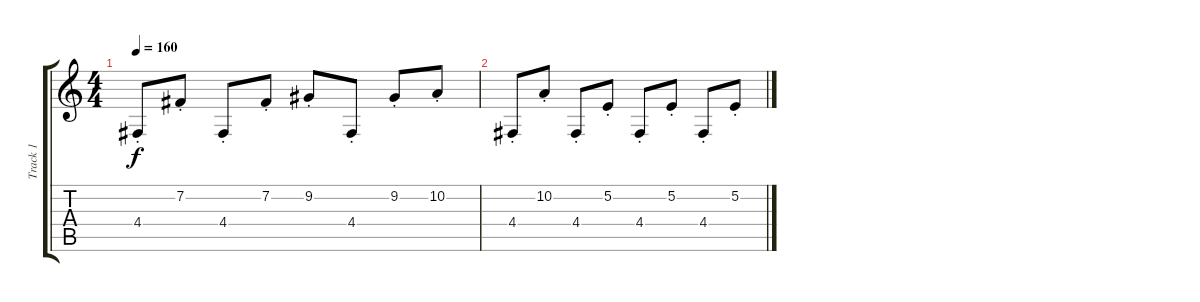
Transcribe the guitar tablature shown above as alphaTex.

\track ("Track 1" "Track 1") {instrument lead2sawtooth}
\staff {score tabs}
\tuning (E4 B3 G3 D3 A2 D2) {hide}
\ts (4 4)
\tempo 160
\clef g2
\ks c
4.4{st}.8{dy f} 7.2{st}.8 4.4{st}.8 7.2{st}.8 9.2{st}.8 4.4{st}.8 9.2{st}.8 10.2{st}.8 |
4.4{st}.8 10.2{st}.8 4.4{st}.8 5.2{st}.8 4.4{st}.8 5.2{st}.8 4.4{st}.8 5.2{st}.8
